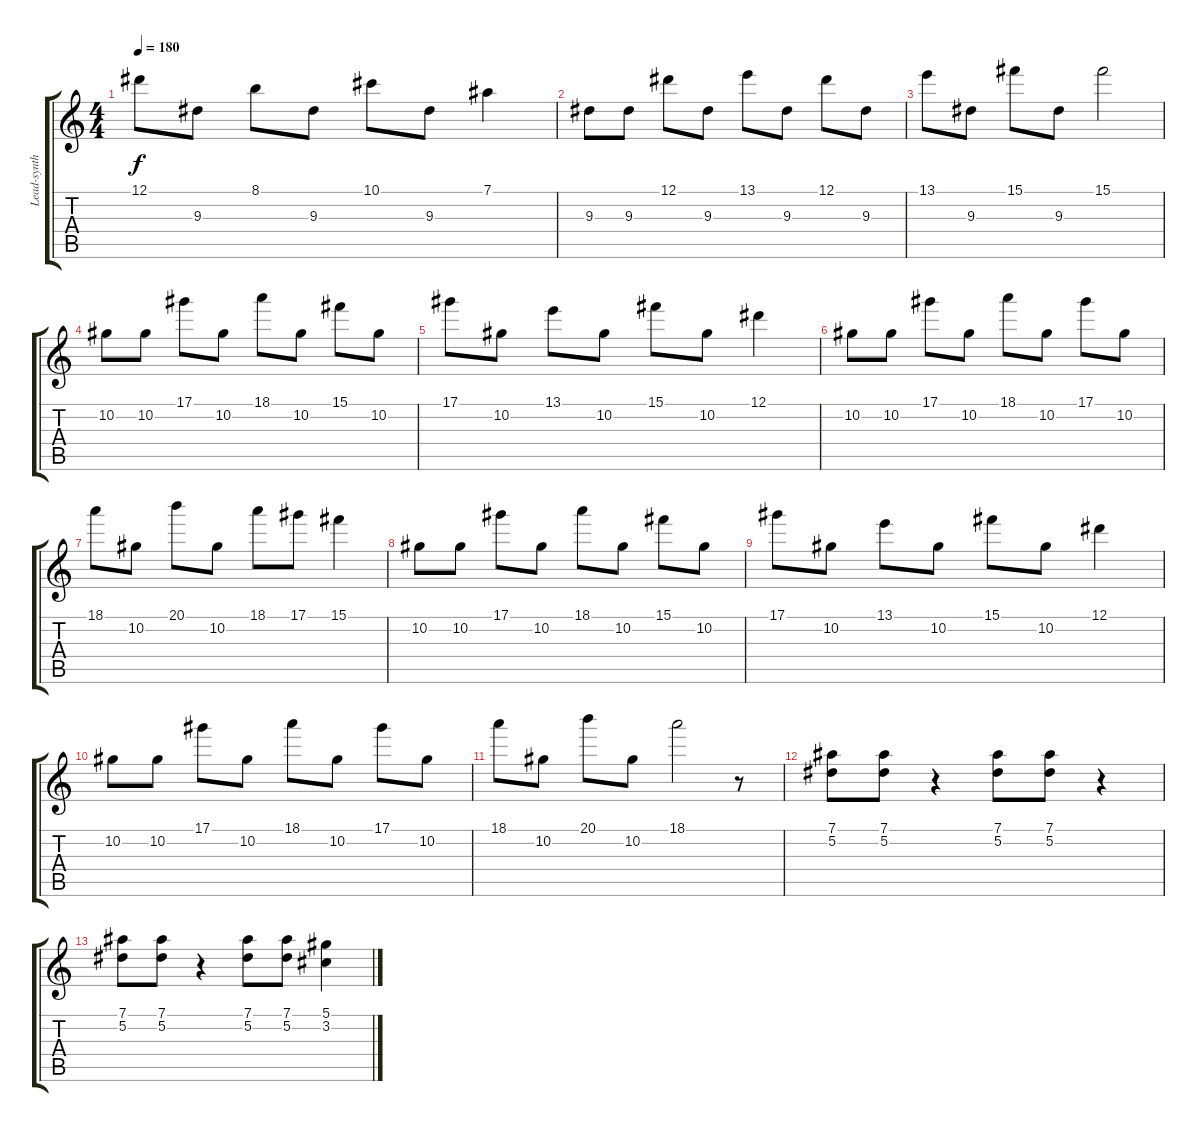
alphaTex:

\track ("Lead-synth" "Lead-synth") {instrument acousticguitarsteel}
\staff {score tabs}
\tuning (Eb4 Bb3 Gb3 Db3 Ab2 Eb2) {hide}
\ts (4 4)
\tempo 180
\clef g2
\ks c
12.1.8{dy f} 9.3.8 8.1.8 9.3.8 10.1.8 9.3.8 7.1.4 |
9.3.8 9.3.8 12.1.8 9.3.8 13.1.8 9.3.8 12.1.8 9.3.8 |
13.1.8 9.3.8 15.1.8 9.3.8 15.1.2 |
10.2.8 10.2.8 17.1.8 10.2.8 18.1.8 10.2.8 15.1.8 10.2.8 |
17.1.8 10.2.8 13.1.8 10.2.8 15.1.8 10.2.8 12.1.4 |
10.2.8 10.2.8 17.1.8 10.2.8 18.1.8 10.2.8 17.1.8 10.2.8 |
18.1.8 10.2.8 20.1.8 10.2.8 18.1.8 17.1.8 15.1.4 |
10.2.8 10.2.8 17.1.8 10.2.8 18.1.8 10.2.8 15.1.8 10.2.8 |
17.1.8 10.2.8 13.1.8 10.2.8 15.1.8 10.2.8 12.1.4 |
10.2.8 10.2.8 17.1.8 10.2.8 18.1.8 10.2.8 17.1.8 10.2.8 |
18.1.8 10.2.8 20.1.8 10.2.8 18.1.2 r.8 |
(7.1 5.2).8 (7.1 5.2).8 r.4 (7.1 5.2).8 (7.1 5.2).8 r.4 |
(7.1 5.2).8 (7.1 5.2).8 r.4 (7.1 5.2).8 (7.1 5.2).8 (5.1 3.2).4
